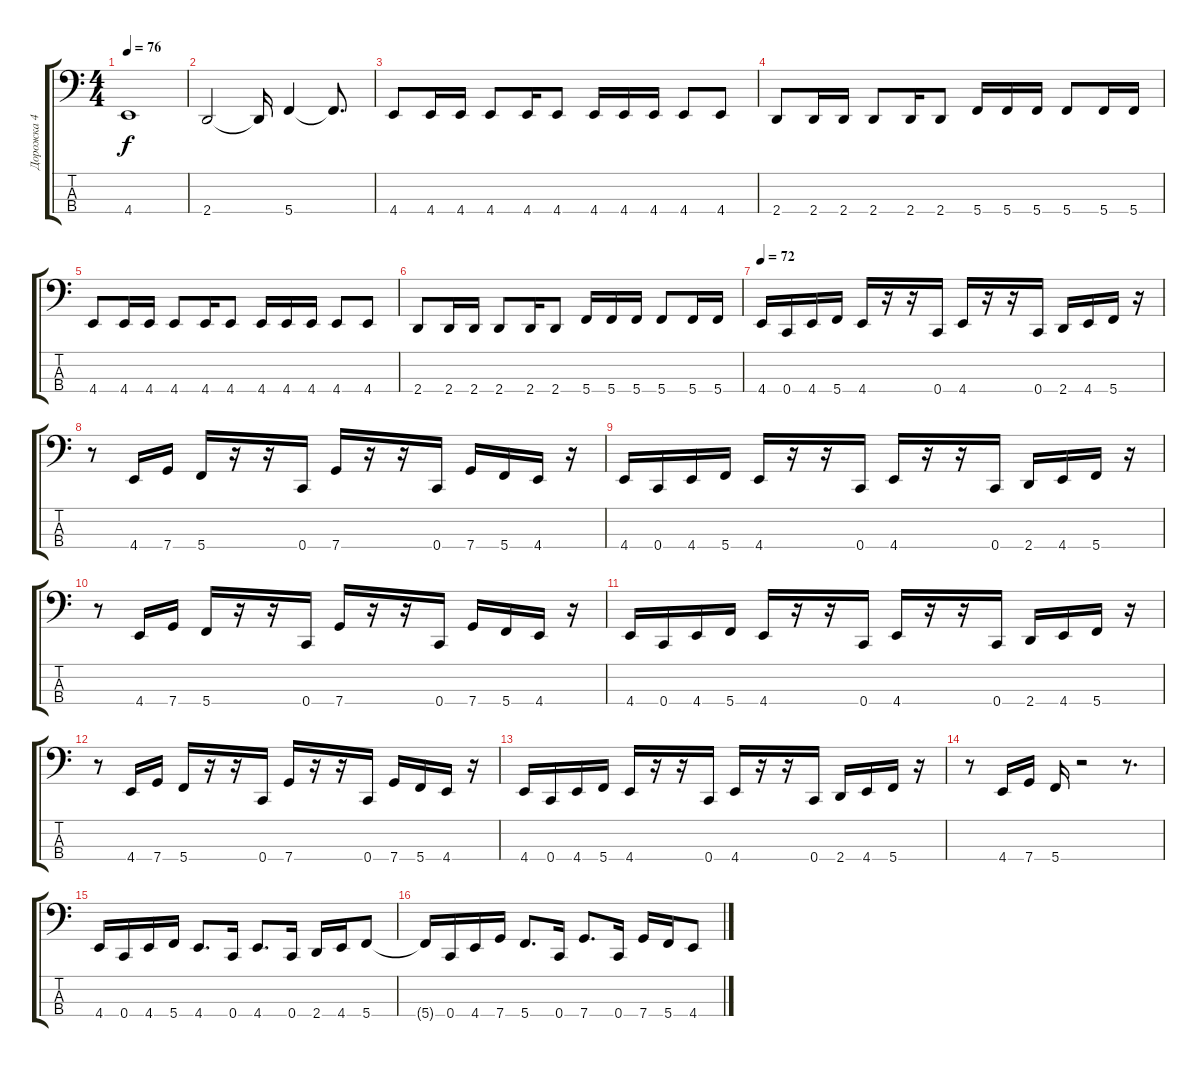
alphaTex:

\track ("Дорожка 4" "Дорожка 4") {instrument electricbassfinger}
\staff {score tabs}
\tuning (F2 C2 G1 C1) {hide}
\ts (4 4)
\tempo 76
\clef f4
\ks c
4.4.1{dy f} |
2.4.2 2.4{t}.16 5.4.4 5.4{t}.8{d} |
4.4.8 4.4.16 4.4.16 4.4.8 4.4.16 4.4.8 4.4.16 4.4.16 4.4.16 4.4.8 4.4.8 |
2.4.8 2.4.16 2.4.16 2.4.8 2.4.16 2.4.8 5.4.16 5.4.16 5.4.16 5.4.8 5.4.16 5.4.16 |
4.4.8 4.4.16 4.4.16 4.4.8 4.4.16 4.4.8 4.4.16 4.4.16 4.4.16 4.4.8 4.4.8 |
2.4.8 2.4.16 2.4.16 2.4.8 2.4.16 2.4.8 5.4.16 5.4.16 5.4.16 5.4.8 5.4.16 5.4.16 |
\tempo 72
4.4.16 0.4.16 4.4.16 5.4.16 4.4.16 r.16 r.16 0.4.16 4.4.16 r.16 r.16 0.4.16 2.4.16 4.4.16 5.4.16 r.16 |
r.8 4.4.16 7.4.16 5.4.16 r.16 r.16 0.4.16 7.4.16 r.16 r.16 0.4.16 7.4.16 5.4.16 4.4.16 r.16 |
4.4.16 0.4.16 4.4.16 5.4.16 4.4.16 r.16 r.16 0.4.16 4.4.16 r.16 r.16 0.4.16 2.4.16 4.4.16 5.4.16 r.16 |
r.8 4.4.16 7.4.16 5.4.16 r.16 r.16 0.4.16 7.4.16 r.16 r.16 0.4.16 7.4.16 5.4.16 4.4.16 r.16 |
4.4.16 0.4.16 4.4.16 5.4.16 4.4.16 r.16 r.16 0.4.16 4.4.16 r.16 r.16 0.4.16 2.4.16 4.4.16 5.4.16 r.16 |
r.8 4.4.16 7.4.16 5.4.16 r.16 r.16 0.4.16 7.4.16 r.16 r.16 0.4.16 7.4.16 5.4.16 4.4.16 r.16 |
4.4.16 0.4.16 4.4.16 5.4.16 4.4.16 r.16 r.16 0.4.16 4.4.16 r.16 r.16 0.4.16 2.4.16 4.4.16 5.4.16 r.16 |
r.8 4.4.16 7.4.16 5.4.16 r.2 r.8{d} |
4.4.16 0.4.16 4.4.16 5.4.16 4.4.8{d} 0.4.16 4.4.8{d} 0.4.16 2.4.16 4.4.16 5.4.8 |
5.4{t}.16 0.4.16 4.4.16 7.4.16 5.4.8{d} 0.4.16 7.4.8{d} 0.4.16 7.4.16 5.4.16 4.4.8
